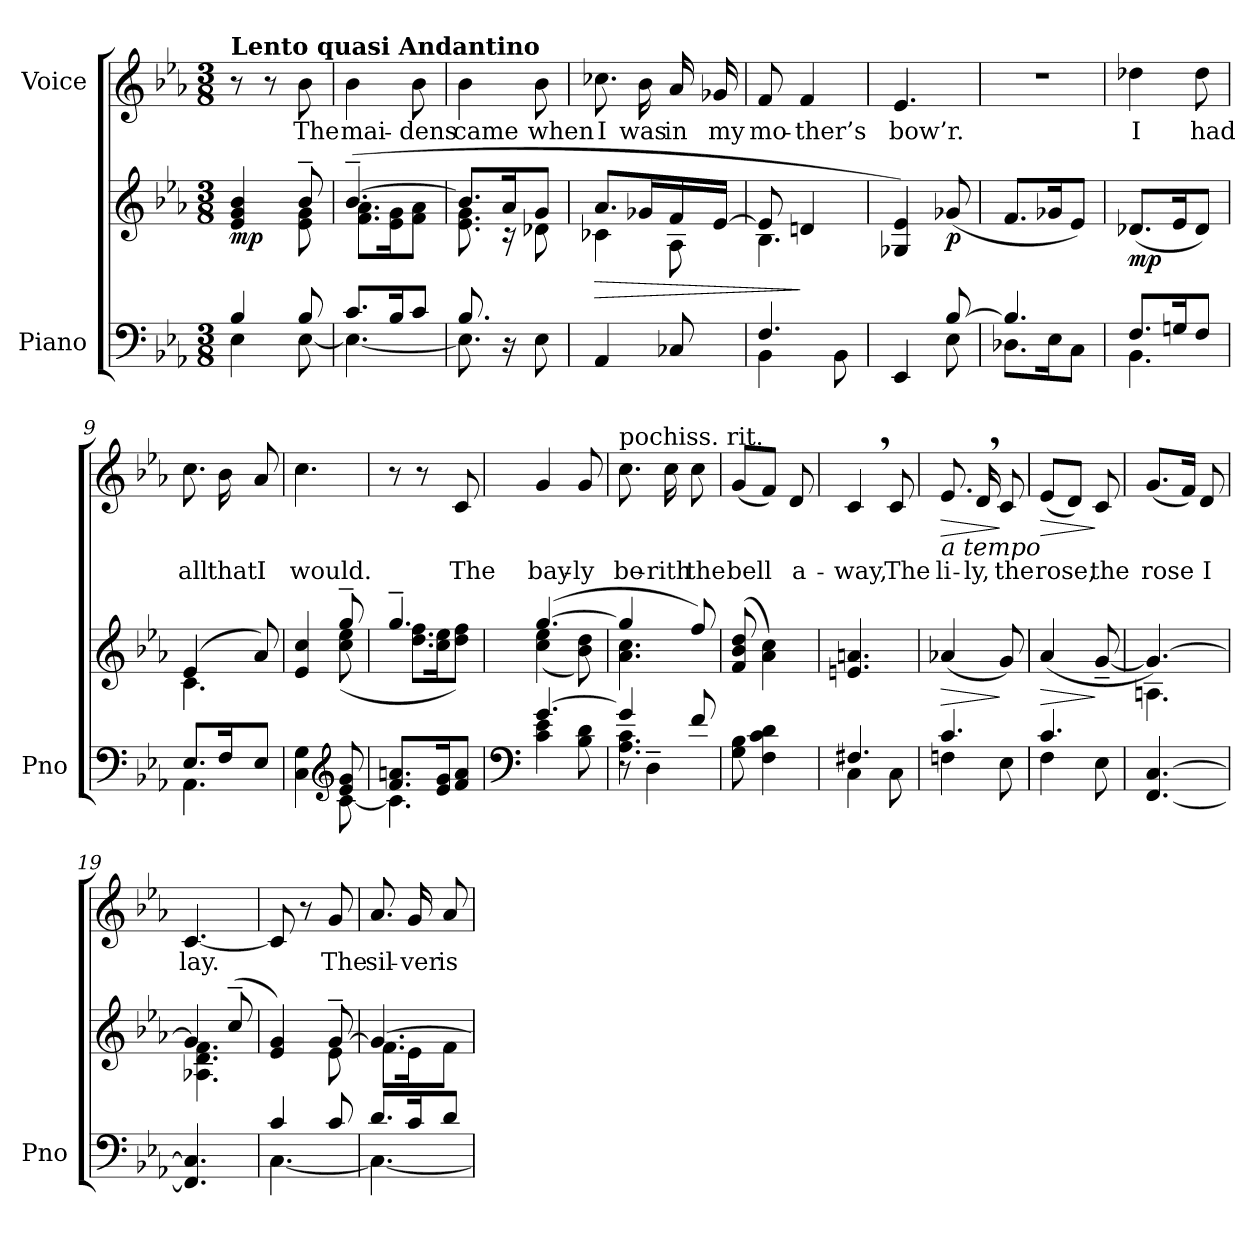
**kern	**kern	**dynam	**kern	**text	**dynam
*part2	*part2	*part2	*part1	*part1	*part1
*staff3	*staff2	*staff2/3	*staff1	*staff1	*staff1
*I"Piano	*	*	*I"Voice	*	*
*I'Pno	*	*	*	*	*
*clefF4	*clefG2	*	*clefG2	*	*
*k[b-e-a-]	*k[b-e-a-]	*	*k[b-e-a-]	*	*
*M3/8	*M3/8	*	*M3/8	*	*
*MM75	*MM75	*	*MM75	*	*
=1	=1	=1	=1	=1	=1
*^	*^	*	*	*	*
!	!	!	!	!	!LO:TX:a:B:t=Lento quasi Andantino	!	!
!	!	!	!	!LO:DY:b	!	!	!
4B-/	4E-\	4e-/ 4g/ 4b-/	4ryy	mp	8r	.	.
.	.	.	.	.	8r	.	.
!	!	!	!	!	!	!LO:LY:b	!
8B-/	[8E-\	8b-~>/	8e-\ 8g\	.	8b-\	The	.
=2	=2	=2	=2	=2	=2	=2	=2
!	!	!	!	!	!	!LO:LY:b	!
8.c/L	4.E-\_	([4.b-~/	8.f\ 8.a-\L	.	4b-\	mai-	.
16B-/K	.	.	16e-\ 16g\K	.	.	.	.
!	!	!	!	!	!	!LO:LY:b	!
8c/J	.	.	8f\ 8a-\J	.	8b-\	-dens	.
=3	=3	=3	=3	=3	=3	=3	=3
!	!	!	!	!	!	!LO:LY:b	!
8.B-/	8.E-\]	8.b-/L]	8.e-\ 8.g\	.	4b-\	came	.
16r	8.ryy	16a-/K	16r	.	.	.	.
!	!	!	!	!	!	!LO:LY:b	!
8E-\	.	8g/J	8d-X\	.	8b-\	when	.
*v	*v	*	*	*	*	*	*
=4	=4	=4	=4	=4	=4	=4
!	!	!	!LO:HP:b	!	!LO:LY:b	!
4AA-/	8.a-/L	4c-X\	>	8.cc-X\	I	.
!	!	!	!	!	!LO:LY:b	!
.	16g-X/L	.	.	16b-\	was	.
!	!	!	!	!	!LO:LY:b	!
8C-X/	16f/	8A-\	.	16a-/	in	.
!	!	!	!	!	!LO:LY:b	!
.	[16e-/JJ	.	.	16g-X/	my	.
=5	=5	=5	=5	=5	=5	=5
*^	*	*	*	*	*	*
!	!	!	!	!	!	!LO:LY:b	!
4.F/	4BB-\	8e-/]	4.B-\	.	8f/	mo-	.
!	!	!	!	!	!	!LO:LY:b	!
.	.	4dn/	.	]	4f/	-ther’s	.
.	8BB-\	.	.	.	.	.	.
*	*	*v	*v	*	*	*	*
!!LO:LB:g=z
=6	=6	=6	=6	=6	=6	=6
!	!	!	!	!	!LO:LY:b	!
4EE-/	4ryy	4G-X/ 4e-/)	.	4.e-/	bow’r.	.
!	!	!	!LO:DY:b	!	!	!
[8B-/	8E-\	(8g-X/	p	.	.	.
=7	=7	=7	=7	=7	=7	=7
4.B-/]	8.D-X\L	8.f/L	.	4.r	.	.
.	16E-\K	16g-X/K	.	.	.	.
.	8C\J	8e-/J)	.	.	.	.
=8	=8	=8	=8	=8	=8	=8
!	!	!	!LO:DY:b	!	!LO:LY:b	!
8.F/L	4.BB-\	(8.d-X/L	mp	4dd-X\	I	.
16Gn/K	.	16e-/K	.	.	.	.
!	!	!	!	!	!LO:LY:b	!
8F/J	.	8d-/J)	.	8dd-\	had	.
=9	=9	=9	=9	=9	=9	=9
*	*	*^	*	*	*	*
!	!	!	!	!	!	!LO:LY:b	!
8.E-/L	4.AA-\	(4e-/	4.c\	.	8.cc\	all	.
!	!	!	!	!	!	!LO:LY:b	!
16F/K	.	.	.	.	16b-\	that	.
!	!	!	!	!	!	!LO:LY:b	!
8E-/J	.	8a-/)	.	.	8a-/	I	.
=10	=10	=10	=10	=10	=10	=10	=10
!	!	!	!	!	!	!LO:LY:b	!
4C\ 4G\	4ryy	4e-/ 4cc/	4ryy	.	4.cc\	would.	.
*clefG2	*	*	*	*	*	*	*
8e-/ 8g/	[8c\	8gg~/	(8cc\ 8ee-\	.	.	.	.
=11	=11	=11	=11	=11	=11	=11	=11
8.f/ 8.an/L	4.c\]	4.gg~/	8.dd\ 8.ff\L	.	8r	.	.
.	.	.	.	.	8r	.	.
16e-/ 16g/K	.	.	16cc\ 16ee-\K	.	.	.	.
!	!	!	!	!	!	!LO:LY:b	!
8f/ 8a/J	.	.	8dd\ 8ff\J)	.	8c/	The	.
=12	=12	=12	=12	=12	=12	=12	=12
*clefF4	*	*	*	*	*	*	*
!	!	!	!	!	!	!LO:LY:b	!
[4.g/	4c\ 4e-\	([4.gg/	(4cc\ 4ee-\	.	4g/	bay-	.
!	!	!	!	!	!	!LO:LY:b	!
.	8B-\ 8d\	.	8b-\ 8dd\)	.	8g/	-ly	.
!!LO:LB:g=z
=13	=13	=13	=13	=13	=13	=13	=13
*	*^	*	*	*	*	*	*
!	!	!	!	!	!	!LO:TX:a:t=pochiss. rit.	!	!
!	!	!	!	!	!	!	!LO:LY:b	!
4g/]	4.A-\ 4.c\	8r	4gg/]	4.a-\ 4.cc\	.	8.cc\	be-	.
.	.	4D~\	.	.	.	.	.	.
!	!	!	!	!	!	!	!LO:LY:b	!
.	.	.	.	.	.	16cc\	-rith	.
!	!	!	!	!	!	!	!LO:LY:b	!
8f/	.	.	8ff/)	.	.	8cc\	the	.
*v	*v	*v	*	*	*	*	*	*
*	*v	*v	*	*	*	*
=14	=14	=14	=14	=14	=14
!	!	!	!	!LO:LY:b	!
8G\ 8B-\	(8f/ 8b-/ 8dd/	.	(8g/L	bell	.
4F\ 4c\ 4d\	4a-\ 4cc\)	.	8f/J)	.	.
!	!	!	!	!LO:LY:b	!
.	.	.	8d/	a-	.
=15	=15	=15	=15	=15	=15
*^	*	*	*	*	*
!	!	!	!	!	!LO:LY:b	!
4.F#X/	4C\	4.en/ 4.an/	.	4c,/	-way,	.
!	!	!	!	!	!LO:LY:b	!
.	8C\	.	.	8c/	The	.
=16	=16	=16	=16	=16	=16	=16
!	!	!	!	!LO:TX:b:i:t=a tempo	!	!
!	!	!	!LO:HP:b	!	!LO:LY:b	!LO:HP:b
4.c/	4Fn\	(4a-X/	>	8.e-/	li-	>
!	!	!	!	!	!LO:LY:b	!
.	.	.	.	16d,/	-ly,	.
!	!	!	!	!	!LO:LY:b	!
.	8E-\	8g/)	]	8c/	the	]
=17	=17	=17	=17	=17	=17	=17
!	!	!	!LO:HP:b	!	!LO:LY:b	!LO:HP:b
4.c/	4F\	(>4a-/	>	(8e-/L	rose,	>
.	.	.	.	8d/J)	.	.
!	!	!	!	!	!LO:LY:b	!
.	8E-\	[8g~>/	]	8c/	the	]
=18	=18	=18	=18	=18	=18	=18
*	*	*^	*	*	*	*
!	!	!	!	!	!	!LO:LY:b	!
*v	*v	*	*	*	*	*	*
[4.FF/ [4.C/	4.g/_)	4.An\	.	(8.g/L	rose	.
.	.	.	.	16f/Jk)	.	.
!	!	!	!	!	!LO:LY:b	!
.	.	.	.	8d/	I	.
=19	=19	=19	=19	=19	=19	=19
!	!	!	!	!	!LO:LY:b	!
4.FF/] 4.C/]	4g/]	4.A-X\ 4.d\ 4.f\	.	[4.c/	lay.	.
.	(8cc~/	.	.	.	.	.
!!LO:PB:g=z
=20	=20	=20	=20	=20	=20	=20
*^	*	*	*	*	*	*
4c/	[4.C\	4e-/ 4g/)	4ryy	.	8c/]	.	.
.	.	.	.	.	8r	.	.
!	!	!	!	!	!	!LO:LY:b	!
8c/	.	[8g~/	8e-\	.	8g/	The	.
=21	=21	=21	=21	=21	=21	=21	=21
!	!	!	!	!	!	!LO:LY:b	!
8.d/L	4.C\_	4.g/_	8.f\L	.	8.a-/	sil-	.
!	!	!	!	!	!	!LO:LY:b	!
16c/K	.	.	16e-\K	.	16g/	-ver	.
!	!	!	!	!	!	!LO:LY:b	!
8d/J	.	.	8f\J	.	8a-/	is	.
*v	*v	*	*	*	*	*	*
*	*v	*v	*	*	*	*
=	=	=	=	=	=
*-	*-	*-	*-	*-	*-
